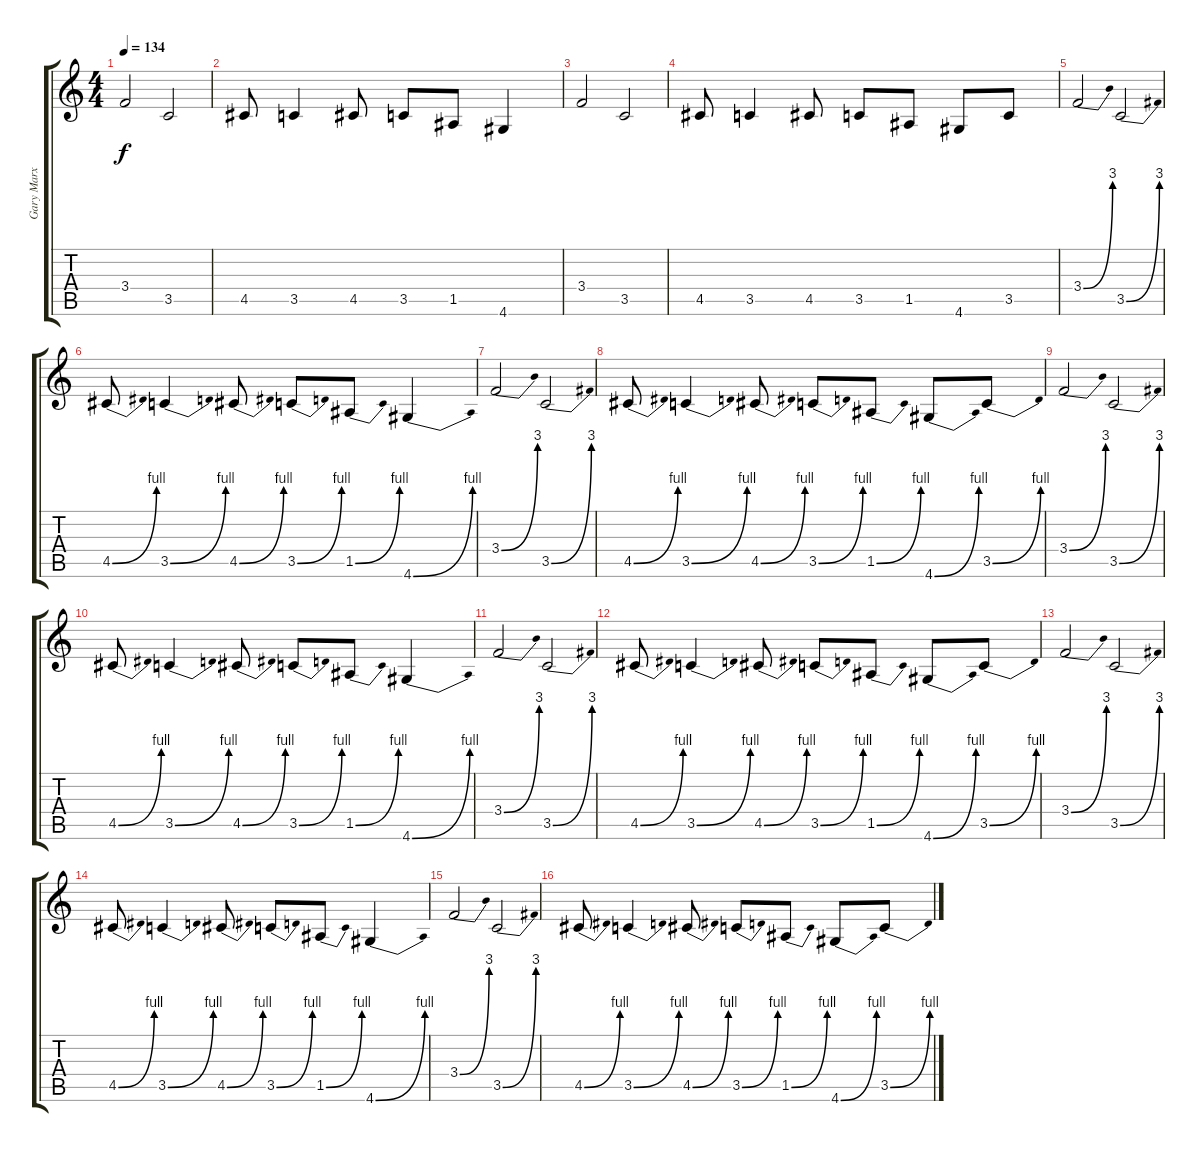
\track ("Gary Marx" "Gary Marx") {instrument electricguitarclean}
\staff {score tabs}
\tuning (E4 B3 G3 D3 A2 E2) {hide}
\ts (4 4)
\tempo 134
\clef g2
\ks c
3.4.2{dy f} 3.5.2 |
4.5.8 3.5.4 4.5.8 3.5.8 1.5.8 4.6.4 |
3.4.2 3.5.2 |
4.5.8 3.5.4 4.5.8 3.5.8 1.5.8 4.6.8 3.5.8 |
3.4{be (bend 0 0 60 12)}.2 3.5{be (bend 0 0 60 12)}.2 |
4.5{be (bend 0 0 60 4)}.8 3.5{be (bend 0 0 60 4)}.4 4.5{be (bend 0 0 60 4)}.8 3.5{be (bend 0 0 60 4)}.8 1.5{be (bend 0 0 60 4)}.8 4.6{be (bend 0 0 60 4)}.4 |
3.4{be (bend 0 0 60 12)}.2 3.5{be (bend 0 0 60 12)}.2 |
4.5{be (bend 0 0 60 4)}.8 3.5{be (bend 0 0 60 4)}.4 4.5{be (bend 0 0 60 4)}.8 3.5{be (bend 0 0 60 4)}.8 1.5{be (bend 0 0 60 4)}.8 4.6{be (bend 0 0 60 4)}.8 3.5{be (bend 0 0 60 4)}.8 |
3.4{be (bend 0 0 60 12)}.2 3.5{be (bend 0 0 60 12)}.2 |
4.5{be (bend 0 0 60 4)}.8 3.5{be (bend 0 0 60 4)}.4 4.5{be (bend 0 0 60 4)}.8 3.5{be (bend 0 0 60 4)}.8 1.5{be (bend 0 0 60 4)}.8 4.6{be (bend 0 0 60 4)}.4 |
3.4{be (bend 0 0 60 12)}.2 3.5{be (bend 0 0 60 12)}.2 |
4.5{be (bend 0 0 60 4)}.8 3.5{be (bend 0 0 60 4)}.4 4.5{be (bend 0 0 60 4)}.8 3.5{be (bend 0 0 60 4)}.8 1.5{be (bend 0 0 60 4)}.8 4.6{be (bend 0 0 60 4)}.8 3.5{be (bend 0 0 60 4)}.8 |
3.4{be (bend 0 0 60 12)}.2 3.5{be (bend 0 0 60 12)}.2 |
4.5{be (bend 0 0 60 4)}.8 3.5{be (bend 0 0 60 4)}.4 4.5{be (bend 0 0 60 4)}.8 3.5{be (bend 0 0 60 4)}.8 1.5{be (bend 0 0 60 4)}.8 4.6{be (bend 0 0 60 4)}.4 |
3.4{be (bend 0 0 60 12)}.2 3.5{be (bend 0 0 60 12)}.2 |
4.5{be (bend 0 0 60 4)}.8 3.5{be (bend 0 0 60 4)}.4 4.5{be (bend 0 0 60 4)}.8 3.5{be (bend 0 0 60 4)}.8 1.5{be (bend 0 0 60 4)}.8 4.6{be (bend 0 0 60 4)}.8 3.5{be (bend 0 0 60 4)}.8
